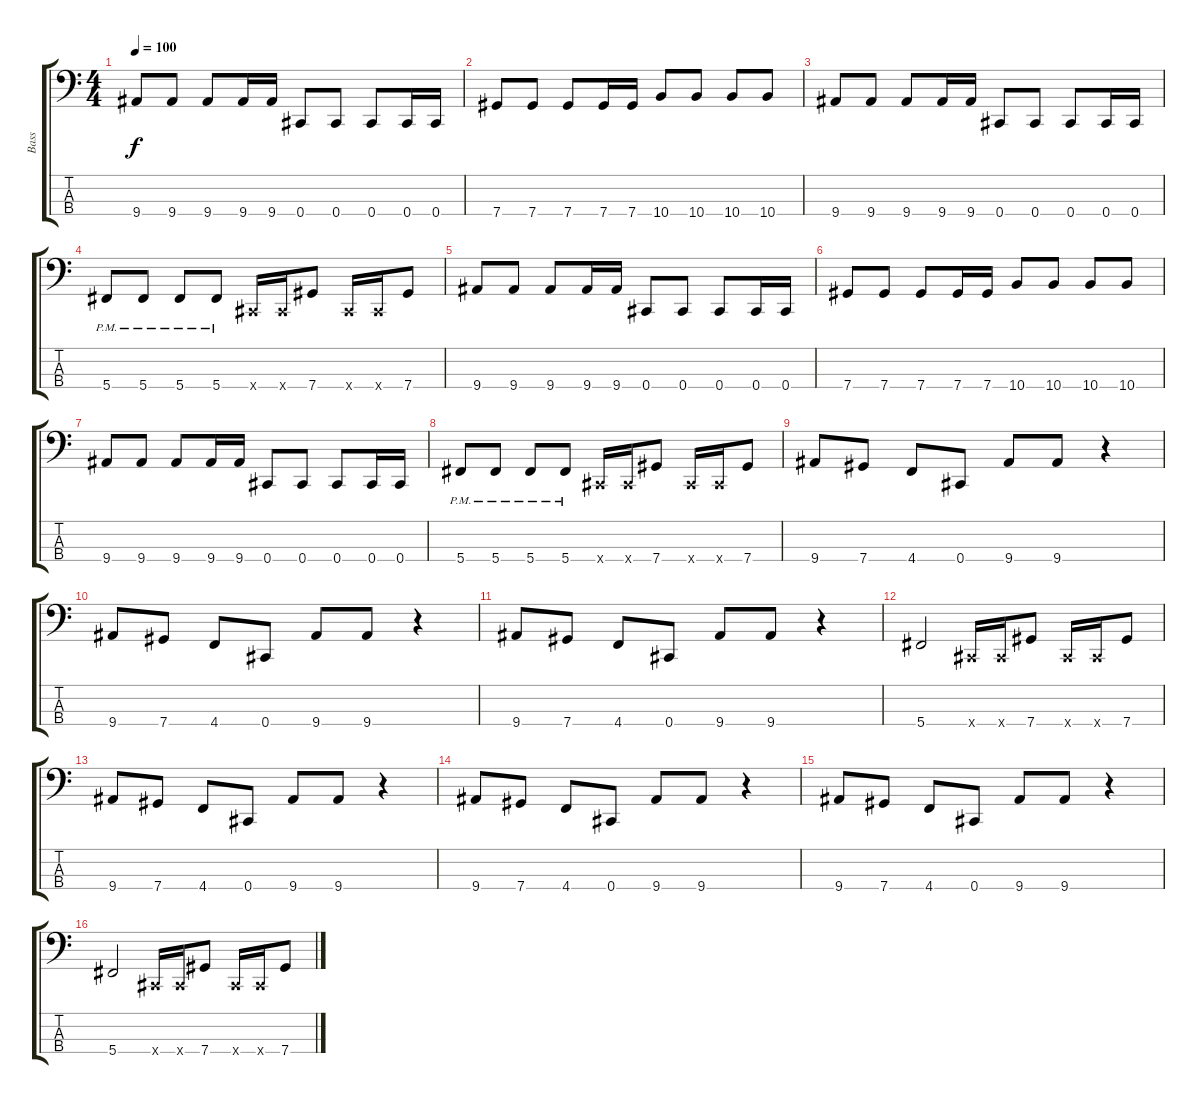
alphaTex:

\track ("Bass" "Bass") {instrument electricbassfinger}
\staff {score tabs}
\tuning (Gb2 Db2 Ab1 Db1) {hide}
\ts (4 4)
\tempo 100
\clef f4
\ks c
9.4.8{dy f} 9.4.8 9.4.8 9.4.16 9.4.16 0.4.8 0.4.8 0.4.8 0.4.16 0.4.16 |
7.4.8 7.4.8 7.4.8 7.4.16 7.4.16 10.4.8 10.4.8 10.4.8 10.4.8 |
9.4.8 9.4.8 9.4.8 9.4.16 9.4.16 0.4.8 0.4.8 0.4.8 0.4.16 0.4.16 |
5.4{pm}.8 5.4{pm}.8 5.4{pm}.8 5.4{pm}.8 0.4{x}.16 0.4{x}.16 7.4.8 0.4{x}.16 0.4{x}.16 7.4.8 |
9.4.8 9.4.8 9.4.8 9.4.16 9.4.16 0.4.8 0.4.8 0.4.8 0.4.16 0.4.16 |
7.4.8 7.4.8 7.4.8 7.4.16 7.4.16 10.4.8 10.4.8 10.4.8 10.4.8 |
9.4.8 9.4.8 9.4.8 9.4.16 9.4.16 0.4.8 0.4.8 0.4.8 0.4.16 0.4.16 |
5.4{pm}.8 5.4{pm}.8 5.4{pm}.8 5.4{pm}.8 0.4{x}.16 0.4{x}.16 7.4.8 0.4{x}.16 0.4{x}.16 7.4.8 |
9.4.8 7.4.8 4.4.8 0.4.8 9.4.8 9.4.8 r.4 |
9.4.8 7.4.8 4.4.8 0.4.8 9.4.8 9.4.8 r.4 |
9.4.8 7.4.8 4.4.8 0.4.8 9.4.8 9.4.8 r.4 |
5.4.2 0.4{x}.16 0.4{x}.16 7.4.8 0.4{x}.16 0.4{x}.16 7.4.8 |
9.4.8 7.4.8 4.4.8 0.4.8 9.4.8 9.4.8 r.4 |
9.4.8 7.4.8 4.4.8 0.4.8 9.4.8 9.4.8 r.4 |
9.4.8 7.4.8 4.4.8 0.4.8 9.4.8 9.4.8 r.4 |
5.4.2 0.4{x}.16 0.4{x}.16 7.4.8 0.4{x}.16 0.4{x}.16 7.4.8
